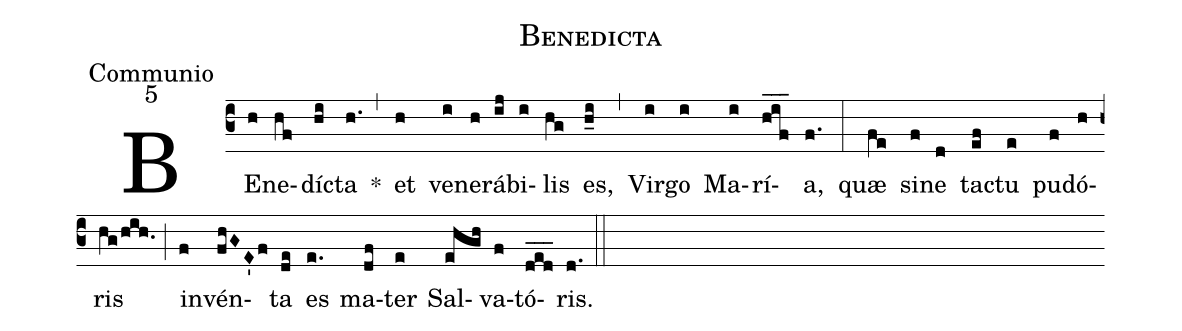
name: Benedicta;
office-part: Communio;
mode: 5;
%%
(c3) BE(h)ne(hf)díc(hi)ta(h.) *(,) et(h) ve(i)ne(h)rá(ij)bi(i)lis(hg) es,(h_i) (,) Vir(i)go(i) Ma(i)rí(h_i_f_)a,(f.) (:)
quæ(fe) si(f)ne(d) tac(ef)tu(e) pu(f)dó(h)ris(hg/hih.) (;) in(f)vén(fhGE'f)ta(de) es(e.) ma(df)ter(e) Sal(ehgh)va(f)tó(d_e_d_)ris.(d.) (::)
